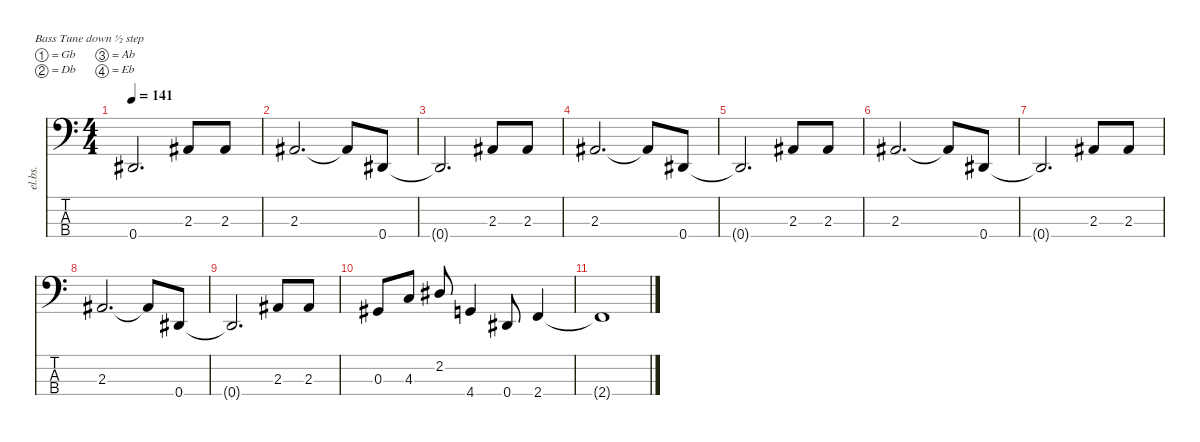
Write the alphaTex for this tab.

\defaultSystemsLayout 4
\hideDynamics
\bracketExtendMode nobrackets
\otherSystemsTrackNameOrientation horizontal
\track ("Bass" "el.bs.") {instrument electricbasspick}
\staff {score tabs}
\tuning (Gb2 Db2 Ab1 Eb1)
\ts (4 4)
\tempo 141
\clef f4
\ks c
0.4{t acc #}.2{d dy f beam Up} 2.3{acc #}.8{beam Up} 2.3{acc #}.8{beam Up} |
2.3{acc #}.2{d dy fff beam Up} 2.3{t acc #}.8{dy f beam Up} 0.4{acc #}.8{dy ff beam Up} |
0.4{t acc #}.2{d dy f beam Up} 2.3{acc #}.8{beam Up} 2.3{acc #}.8{beam Up} |
2.3{acc #}.2{d dy fff beam Up} 2.3{t acc #}.8{dy f beam Up} 0.4{acc #}.8{dy ff beam Up} |
0.4{t acc #}.2{d dy f beam Up} 2.3{acc #}.8{beam Up} 2.3{acc #}.8{beam Up} |
2.3{acc #}.2{d dy fff beam Up} 2.3{t acc #}.8{dy f beam Up} 0.4{acc #}.8{dy ff beam Up} |
0.4{t acc #}.2{d dy f beam Up} 2.3{acc #}.8{beam Up} 2.3{acc #}.8{beam Up} |
2.3{acc #}.2{d dy fff beam Up} 2.3{t acc #}.8{dy f beam Up} 0.4{acc #}.8{dy ff beam Up} |
0.4{t acc #}.2{d dy f beam Up} 2.3{acc #}.8{beam Up} 2.3{acc #}.8{beam Up} |
0.3{acc #}.8{dy fff beam Up} 4.3.8{dy ff beam Up} 2.2{acc #}.8{beam Up} 4.4.4{dy fff beam Up} 0.4{acc #}.8{dy ff beam Up} 2.4.4{beam Up} |
2.4{t}.1{dy f beam Up}
